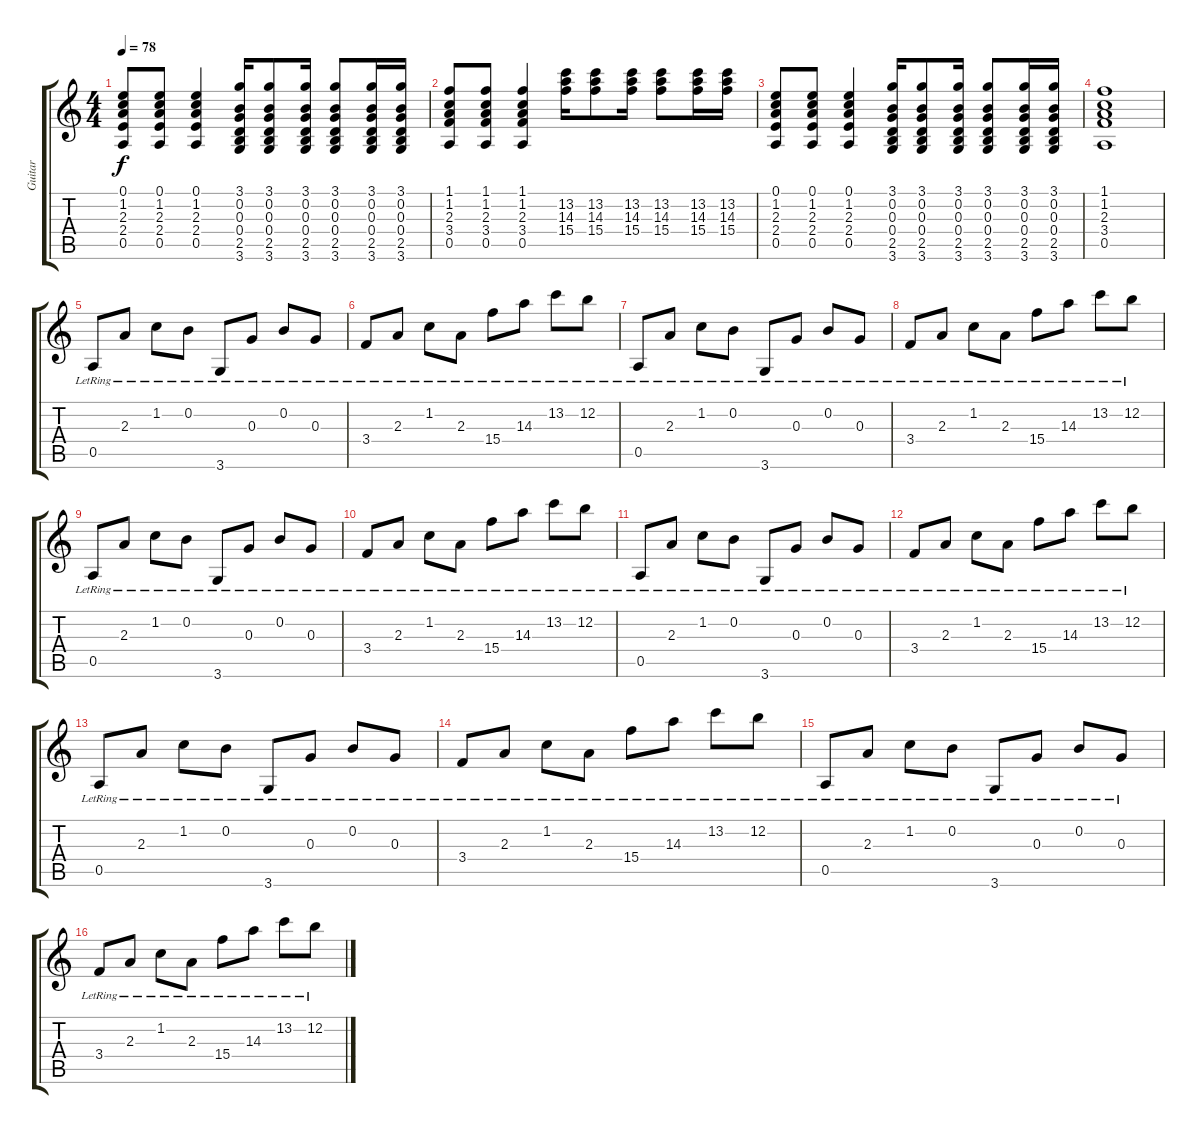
\track ("Guitar" "Guitar") {instrument acousticguitarsteel}
\staff {score tabs}
\tuning (E4 B3 G3 D3 A2 E2) {hide}
\ts (4 4)
\tempo 78
\clef g2
\ks c
(0.1 1.2 2.3 2.4 0.5).8{dy f} (0.1 1.2 2.3 2.4 0.5).8 (0.1 1.2 2.3 2.4 0.5).4 (3.1 0.2 0.3 0.4 2.5 3.6).16 (3.1 0.2 0.3 0.4 2.5 3.6).8 (3.1 0.2 0.3 0.4 2.5 3.6).16 (3.1 0.2 0.3 0.4 2.5 3.6).8 (3.1 0.2 0.3 0.4 2.5 3.6).16 (3.1 0.2 0.3 0.4 2.5 3.6).16 |
(1.1 1.2 2.3 3.4 0.5).8 (1.1 1.2 2.3 3.4 0.5).8 (1.1 1.2 2.3 3.4 0.5).4 (13.2 14.3 15.4).16 (13.2 14.3 15.4).8 (13.2 14.3 15.4).16 (13.2 14.3 15.4).8 (13.2 14.3 15.4).16 (13.2 14.3 15.4).16 |
(0.1 1.2 2.3 2.4 0.5).8 (0.1 1.2 2.3 2.4 0.5).8 (0.1 1.2 2.3 2.4 0.5).4 (3.1 0.2 0.3 0.4 2.5 3.6).16 (3.1 0.2 0.3 0.4 2.5 3.6).8 (3.1 0.2 0.3 0.4 2.5 3.6).16 (3.1 0.2 0.3 0.4 2.5 3.6).8 (3.1 0.2 0.3 0.4 2.5 3.6).16 (3.1 0.2 0.3 0.4 2.5 3.6).16 |
(1.1 1.2 2.3 3.4 0.5).1 |
0.5{lr}.8 2.3{lr}.8 1.2{lr}.8 0.2{lr}.8 3.6{lr}.8 0.3{lr}.8 0.2{lr}.8 0.3{lr}.8 |
3.4{lr}.8 2.3{lr}.8 1.2{lr}.8 2.3{lr}.8 15.4{lr}.8 14.3{lr}.8 13.2{lr}.8 12.2{lr}.8 |
0.5{lr}.8 2.3{lr}.8 1.2{lr}.8 0.2{lr}.8 3.6{lr}.8 0.3{lr}.8 0.2{lr}.8 0.3{lr}.8 |
3.4{lr}.8 2.3{lr}.8 1.2{lr}.8 2.3{lr}.8 15.4{lr}.8 14.3{lr}.8 13.2{lr}.8 12.2{lr}.8 |
0.5{lr}.8 2.3{lr}.8 1.2{lr}.8 0.2{lr}.8 3.6{lr}.8 0.3{lr}.8 0.2{lr}.8 0.3{lr}.8 |
3.4{lr}.8 2.3{lr}.8 1.2{lr}.8 2.3{lr}.8 15.4{lr}.8 14.3{lr}.8 13.2{lr}.8 12.2{lr}.8 |
0.5{lr}.8 2.3{lr}.8 1.2{lr}.8 0.2{lr}.8 3.6{lr}.8 0.3{lr}.8 0.2{lr}.8 0.3{lr}.8 |
3.4{lr}.8 2.3{lr}.8 1.2{lr}.8 2.3{lr}.8 15.4{lr}.8 14.3{lr}.8 13.2{lr}.8 12.2{lr}.8 |
0.5{lr}.8 2.3{lr}.8 1.2{lr}.8 0.2{lr}.8 3.6{lr}.8 0.3{lr}.8 0.2{lr}.8 0.3{lr}.8 |
3.4{lr}.8 2.3{lr}.8 1.2{lr}.8 2.3{lr}.8 15.4{lr}.8 14.3{lr}.8 13.2{lr}.8 12.2{lr}.8 |
0.5{lr}.8 2.3{lr}.8 1.2{lr}.8 0.2{lr}.8 3.6{lr}.8 0.3{lr}.8 0.2{lr}.8 0.3{lr}.8 |
3.4{lr}.8 2.3{lr}.8 1.2{lr}.8 2.3{lr}.8 15.4{lr}.8 14.3{lr}.8 13.2{lr}.8 12.2{lr}.8
